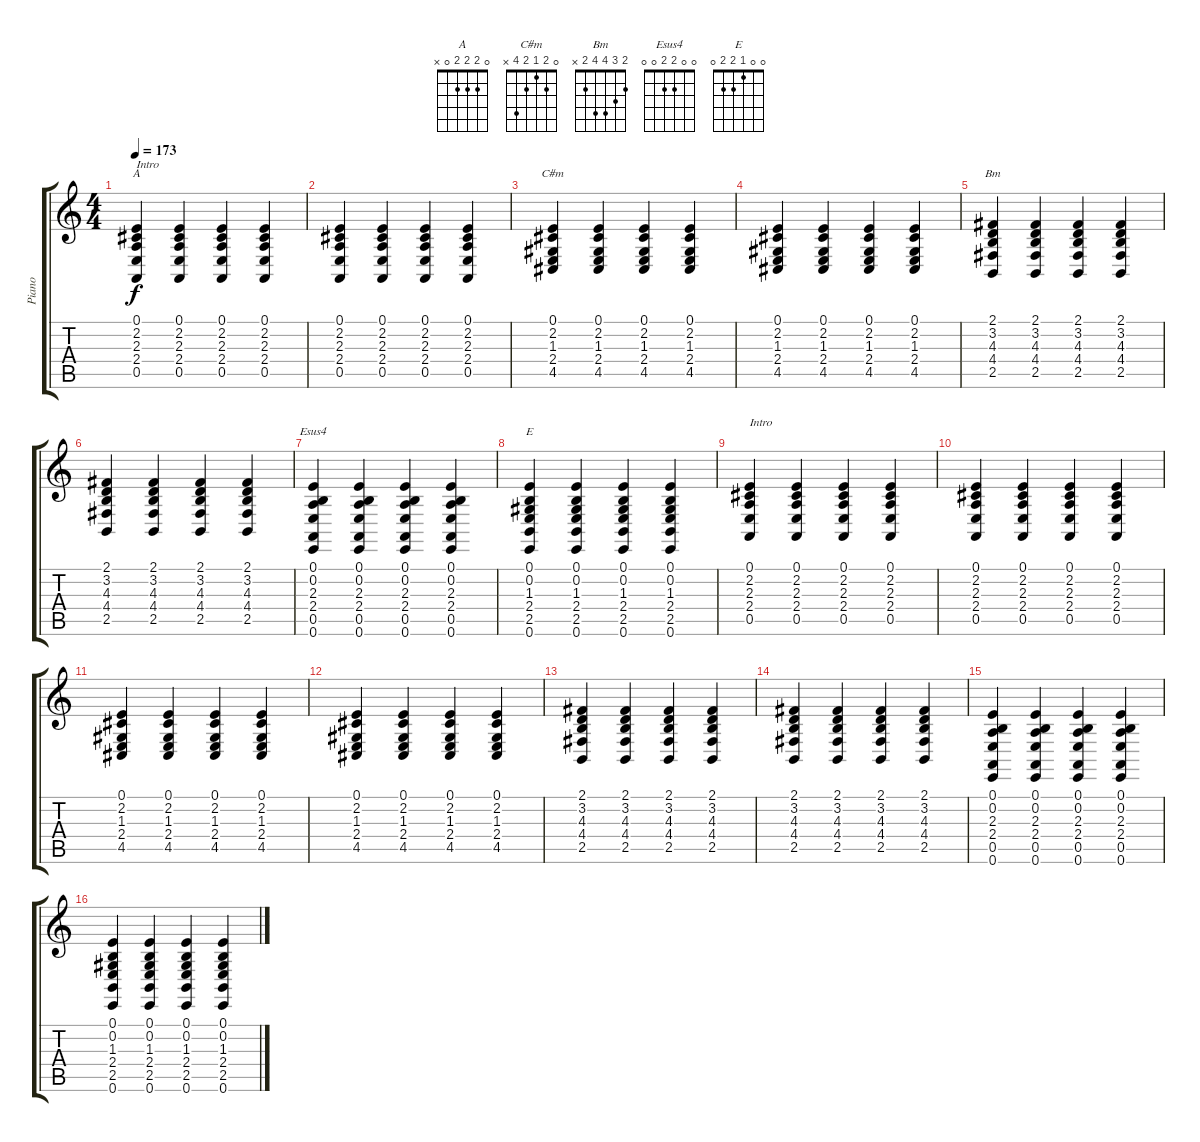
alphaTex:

\track ("Piano" "Piano") {instrument acousticgrandpiano}
\staff {score tabs}
\tuning (E4 B3 G3 D3 A2 E2) {hide}
\chord ("A" 0 2 2 2 0 x)
\chord ("C#m" 0 2 1 2 4 x)
\chord ("Bm" 2 3 4 4 2 x)
\chord ("Esus4" 0 0 2 2 0 0)
\chord ("E" 0 0 1 2 2 0)
\ts (4 4)
\tempo 173
\clef g2
\ks c
(0.1 2.2 2.3 2.4 0.5).4{ch "A" txt "Intro" dy f} (0.1 2.2 2.3 2.4 0.5).4 (0.1 2.2 2.3 2.4 0.5).4 (0.1 2.2 2.3 2.4 0.5).4 |
(0.1 2.2 2.3 2.4 0.5).4 (0.1 2.2 2.3 2.4 0.5).4 (0.1 2.2 2.3 2.4 0.5).4 (0.1 2.2 2.3 2.4 0.5).4 |
(0.1 2.2 1.3 2.4 4.5).4{ch "C#m"} (0.1 2.2 1.3 2.4 4.5).4 (0.1 2.2 1.3 2.4 4.5).4 (0.1 2.2 1.3 2.4 4.5).4 |
(0.1 2.2 1.3 2.4 4.5).4 (0.1 2.2 1.3 2.4 4.5).4 (0.1 2.2 1.3 2.4 4.5).4 (0.1 2.2 1.3 2.4 4.5).4 |
(2.1 3.2 4.3 4.4 2.5).4{ch "Bm"} (2.1 3.2 4.3 4.4 2.5).4 (2.1 3.2 4.3 4.4 2.5).4 (2.1 3.2 4.3 4.4 2.5).4 |
(2.1 3.2 4.3 4.4 2.5).4 (2.1 3.2 4.3 4.4 2.5).4 (2.1 3.2 4.3 4.4 2.5).4 (2.1 3.2 4.3 4.4 2.5).4 |
(0.1 0.2 2.3 2.4 0.5 0.6).4{ch "Esus4"} (0.1 0.2 2.3 2.4 0.5 0.6).4 (0.1 0.2 2.3 2.4 0.5 0.6).4 (0.1 0.2 2.3 2.4 0.5 0.6).4 |
(0.1 0.2 1.3 2.4 2.5 0.6).4{ch "E"} (0.1 0.2 1.3 2.4 2.5 0.6).4 (0.1 0.2 1.3 2.4 2.5 0.6).4 (0.1 0.2 1.3 2.4 2.5 0.6).4 |
(0.1 2.2 2.3 2.4 0.5).4{txt "Intro"} (0.1 2.2 2.3 2.4 0.5).4 (0.1 2.2 2.3 2.4 0.5).4 (0.1 2.2 2.3 2.4 0.5).4 |
(0.1 2.2 2.3 2.4 0.5).4 (0.1 2.2 2.3 2.4 0.5).4 (0.1 2.2 2.3 2.4 0.5).4 (0.1 2.2 2.3 2.4 0.5).4 |
(0.1 2.2 1.3 2.4 4.5).4 (0.1 2.2 1.3 2.4 4.5).4 (0.1 2.2 1.3 2.4 4.5).4 (0.1 2.2 1.3 2.4 4.5).4 |
(0.1 2.2 1.3 2.4 4.5).4 (0.1 2.2 1.3 2.4 4.5).4 (0.1 2.2 1.3 2.4 4.5).4 (0.1 2.2 1.3 2.4 4.5).4 |
(2.1 3.2 4.3 4.4 2.5).4 (2.1 3.2 4.3 4.4 2.5).4 (2.1 3.2 4.3 4.4 2.5).4 (2.1 3.2 4.3 4.4 2.5).4 |
(2.1 3.2 4.3 4.4 2.5).4 (2.1 3.2 4.3 4.4 2.5).4 (2.1 3.2 4.3 4.4 2.5).4 (2.1 3.2 4.3 4.4 2.5).4 |
(0.1 0.2 2.3 2.4 0.5 0.6).4 (0.1 0.2 2.3 2.4 0.5 0.6).4 (0.1 0.2 2.3 2.4 0.5 0.6).4 (0.1 0.2 2.3 2.4 0.5 0.6).4 |
(0.1 0.2 1.3 2.4 2.5 0.6).4 (0.1 0.2 1.3 2.4 2.5 0.6).4 (0.1 0.2 1.3 2.4 2.5 0.6).4 (0.1 0.2 1.3 2.4 2.5 0.6).4
